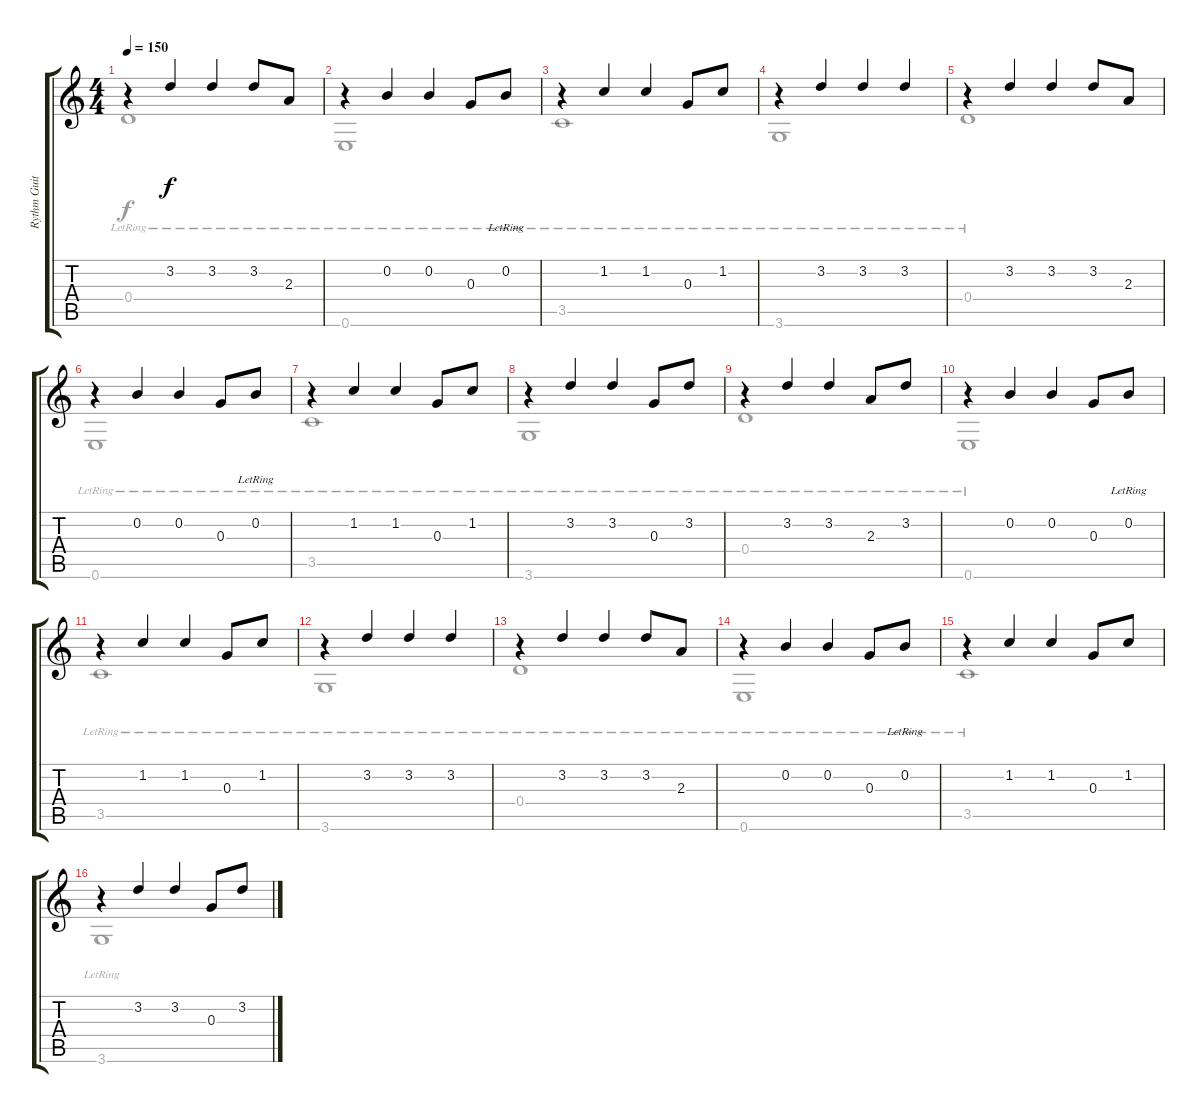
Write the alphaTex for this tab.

\track ("Rythm Guitar" "Rythm Guit") {instrument acousticguitarsteel}
\staff {score tabs}
\tuning (E4 B3 G3 D3 A2 E2) {hide}
\voice
\ts (4 4)
\tempo 150
\clef g2
\ks c
r.4{dy f} 3.2.4 3.2.4 3.2.8 2.3.8 |
r.4 0.2.4 0.2.4 0.3.8 0.2{lr}.8 |
r.4 1.2.4 1.2.4 0.3.8 1.2.8 |
r.4 3.2.4 3.2.4 3.2.4 |
r.4 3.2.4 3.2.4 3.2.8 2.3.8 |
r.4 0.2.4 0.2.4 0.3.8 0.2{lr}.8 |
r.4 1.2.4 1.2.4 0.3.8 1.2.8 |
r.4 3.2.4 3.2.4 0.3.8 3.2.8 |
r.4 3.2.4 3.2.4 2.3.8 3.2.8 |
r.4 0.2.4 0.2.4 0.3.8 0.2{lr}.8 |
r.4 1.2.4 1.2.4 0.3.8 1.2.8 |
r.4 3.2.4 3.2.4 3.2.4 |
r.4 3.2.4 3.2.4 3.2.8 2.3.8 |
r.4 0.2.4 0.2.4 0.3.8 0.2{lr}.8 |
r.4 1.2.4 1.2.4 0.3.8 1.2.8 |
r.4 3.2.4 3.2.4 0.3.8 3.2.8
\voice
\clef g2
\ottava regular
\simile none
\ks c
0.4{lr}.1{dy f} |
0.6{lr}.1 |
3.5{lr}.1 |
3.6{lr}.1 |
0.4{lr}.1 |
0.6{lr}.1 |
3.5{lr}.1 |
3.6{lr}.1 |
0.4{lr}.1 |
0.6{lr}.1 |
3.5{lr}.1 |
3.6{lr}.1 |
0.4{lr}.1 |
0.6{lr}.1 |
3.5{lr}.1 |
3.6{lr}.1
